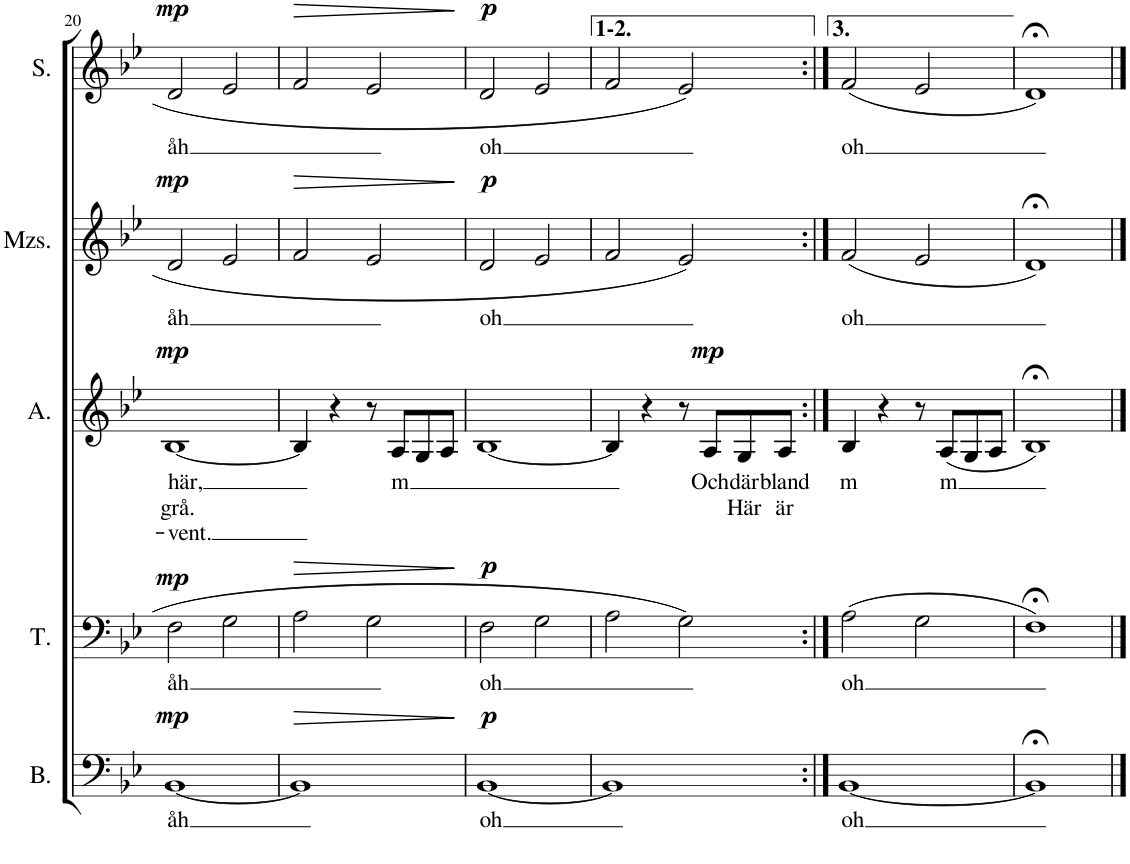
**kern	**text	**dynam	**kern	**text	**dynam	**kern	**text	**text	**text	**dynam	**kern	**text	**dynam	**kern	**text	**dynam
*part5	*part5	*part5	*part4	*part4	*part4	*part3	*part3	*part3	*part3	*part3	*part2	*part2	*part2	*part1	*part1	*part1
*staff5	*staff5	*staff5	*staff4	*staff4	*staff4	*staff3	*staff3	*staff3	*staff3	*staff3	*staff2	*staff2	*staff2	*staff1	*staff1	*staff1
*I"Bass	*	*	*I"Tenor	*	*	*I"Alto	*	*	*	*	*I"Mezzo-soprano	*	*	*I"Soprano	*	*
*I'B.	*	*	*I'T.	*	*	*I'A.	*	*	*	*	*I'Mzs.	*	*	*I'S.	*	*
!!LO:PB:g=z
*clefF4	*	*	*clefF4	*	*	*clefG2	*	*	*	*	*clefG2	*	*	*clefG2	*	*
*k[b-e-]	*	*	*k[b-e-]	*	*	*k[b-e-]	*	*	*	*	*k[b-e-]	*	*	*k[b-e-]	*	*
*M4/4	*	*	*M4/4	*	*	*M4/4	*	*	*	*	*M4/4	*	*	*M4/4	*	*
*met(c)	*	*	*met(c)	*	*	*met(c)	*	*	*	*	*met(c)	*	*	*met(c)	*	*
=20	=20	=20	=20	=20	=20	=20	=20	=20	=20	=20	=20	=20	=20	=20	=20	=20
!	!LO:LY:b	!LO:DY:a	!	!LO:LY:b	!LO:DY:a	!	!LO:LY:b	!LO:LY:b	!LO:LY:b	!LO:DY:a	!	!LO:LY:b	!LO:DY:a	!	!LO:LY:b	!LO:DY:a
[1BB-	åh	mp	2F\	åh	mp	[1B-	här,	grå.	-vent.	mp	2d/	åh	mp	2d/	åh	mp
.	.	.	2G\	.	.	.	.	.	.	.	2e-/	.	.	2e-/	.	.
=21	=21	=21	=21	=21	=21	=21	=21	=21	=21	=21	=21	=21	=21	=21	=21	=21
!	!	!LO:HP:b	!	!	!LO:HP:b	!	!	!	!	!	!	!	!LO:HP:b	!	!	!LO:HP:b
1BB-]	.	>	2A\	.	>	4B-/]	.	.	.	.	2f/	.	>	2f/	.	>
.	.	.	.	.	.	4r	.	.	.	.	.	.	.	.	.	.
.	.	.	2G\	.	.	8r	.	.	.	.	2e-/	.	.	2e-/	.	.
!	!	!	!	!	!	!	!LO:LY:b	!	!	!	!	!	!	!	!	!
.	.	.	.	.	.	8A/L	m	.	.	.	.	.	.	.	.	.
.	.	.	.	.	.	8G/	.	.	.	.	.	.	.	.	.	.
.	.	.	.	.	.	8A/J	.	.	.	.	.	.	.	.	.	.
.	.	]	.	.	]	.	.	.	.	.	.	.	]	.	.	]
=22	=22	=22	=22	=22	=22	=22	=22	=22	=22	=22	=22	=22	=22	=22	=22	=22
!	!LO:LY:b	!LO:DY:a	!	!LO:LY:b	!LO:DY:a	!	!	!	!	!	!	!LO:LY:b	!LO:DY:a	!	!LO:LY:b	!LO:DY:a
[1BB-	oh	p	2F\	oh	p	[1B-	.	.	.	.	2d/	oh	p	2d/	oh	p
.	.	.	2G\	.	.	.	.	.	.	.	2e-/	.	.	2e-/	.	.
=23	=23	=23	=23	=23	=23	=23	=23	=23	=23	=23	=23	=23	=23	=23	=23	=23
1BB-]	.	.	2A\	.	.	4B-/]	.	.	.	.	2f/	.	.	2f/	.	.
.	.	.	.	.	.	4r	.	.	.	.	.	.	.	.	.	.
.	.	.	2G\	.	.	8r	.	.	.	.	2e-/	.	.	2e-/	.	.
!	!	!	!	!	!	!	!LO:LY:b	!	!	!LO:DY:a	!	!	!	!	!	!
.	.	.	.	.	.	8A/L	Och	.	.	mp	.	.	.	.	.	.
!	!	!	!	!	!	!	!LO:LY:b	!LO:LY:b	!	!	!	!	!	!	!	!
.	.	.	.	.	.	8G/	där	Här	.	.	.	.	.	.	.	.
!	!	!	!	!	!	!	!LO:LY:b	!LO:LY:b	!	!	!	!	!	!	!	!
.	.	.	.	.	.	8A/J	bland	är	.	.	.	.	.	.	.	.
=24:|!	=24:|!	=24:|!	=24:|!	=24:|!	=24:|!	=24:|!	=24:|!	=24:|!	=24:|!	=24:|!	=24:|!	=24:|!	=24:|!	=24:|!	=24:|!	=24:|!
!	!LO:LY:b	!	!	!LO:LY:b	!	!	!LO:LY:b	!	!	!	!	!LO:LY:b	!	!	!LO:LY:b	!
[1BB-	oh	.	(2A\	oh	.	4B-/	m	.	.	.	(2f/	oh	.	(2f/	oh	.
.	.	.	.	.	.	4r	.	.	.	.	.	.	.	.	.	.
.	.	.	2G\	.	.	8r	.	.	.	.	2e-/	.	.	2e-/	.	.
!	!	!	!	!	!	!	!LO:LY:b	!	!	!	!	!	!	!	!	!
.	.	.	.	.	.	(8A/L	m	.	.	.	.	.	.	.	.	.
.	.	.	.	.	.	8G/	.	.	.	.	.	.	.	.	.	.
.	.	.	.	.	.	8A/J	.	.	.	.	.	.	.	.	.	.
=25	=25	=25	=25	=25	=25	=25	=25	=25	=25	=25	=25	=25	=25	=25	=25	=25
1BB-;<]	.	.	1F;<)	.	.	1B-;<)	.	.	.	.	1d;<)	.	.	1d;<)	.	.
==	==	==	==	==	==	==	==	==	==	==	==	==	==	==	==	==
*-	*-	*-	*-	*-	*-	*-	*-	*-	*-	*-	*-	*-	*-	*-	*-	*-
